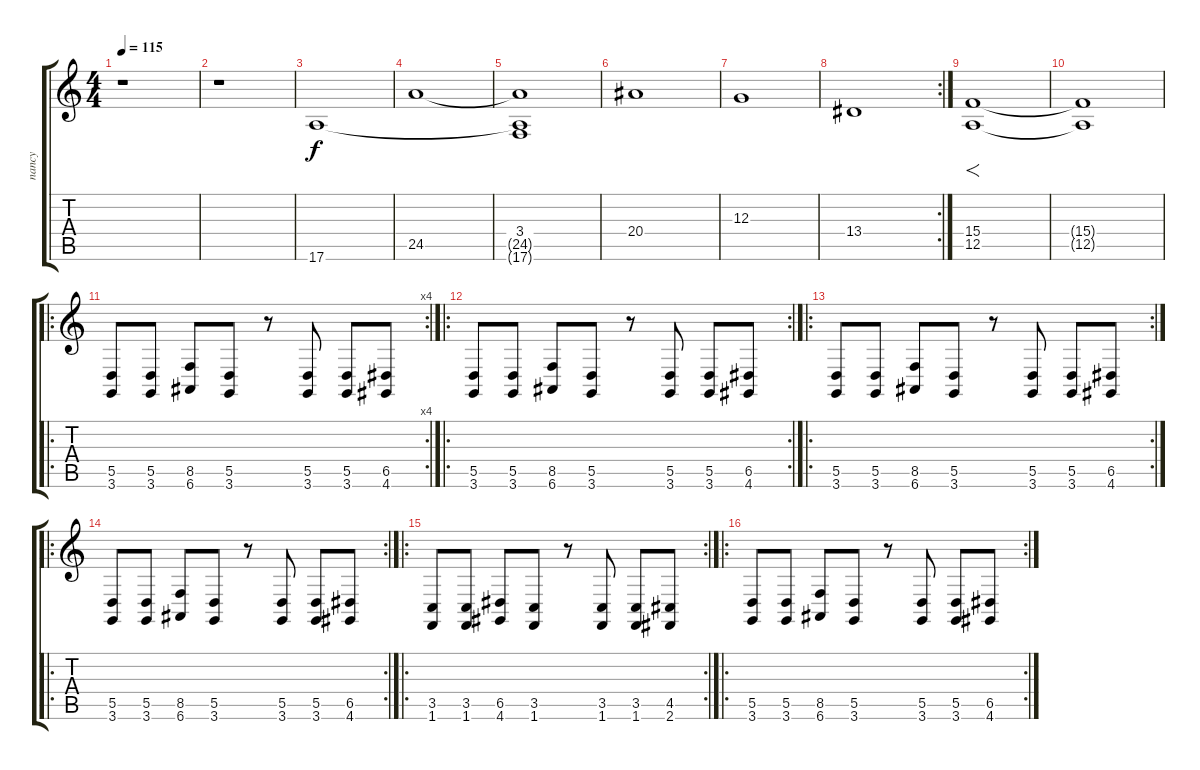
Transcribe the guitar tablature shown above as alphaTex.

\track ("nancy" "nancy") {instrument choiraahs}
\staff {score tabs}
\tuning (E4 B3 G3 D3 A2 E2) {hide}
\ts (4 4)
\tempo 115
\clef g2
\ks c
r.1{dy f} |
r.1 |
17.6.1 |
24.5.1 |
(3.4 24.5{t} 17.6{t}).1 |
20.4.1 |
12.3.1 |
\rc 2
13.4.1 |
(15.4 12.5).1{f} |
(15.4{t} 12.5{t}).1 |
\ro
\rc 4
(5.5 3.6).8 (5.5 3.6).8 (8.5 6.6).8 (5.5 3.6).8 r.8 (5.5 3.6).8 (5.5 3.6).8 (6.5 4.6).8 |
\ro
\rc 2
(5.5 3.6).8 (5.5 3.6).8 (8.5 6.6).8 (5.5 3.6).8 r.8 (5.5 3.6).8 (5.5 3.6).8 (6.5 4.6).8 |
\ro
\rc 2
(5.5 3.6).8 (5.5 3.6).8 (8.5 6.6).8 (5.5 3.6).8 r.8 (5.5 3.6).8 (5.5 3.6).8 (6.5 4.6).8 |
\ro
\rc 2
(5.5 3.6).8 (5.5 3.6).8 (8.5 6.6).8 (5.5 3.6).8 r.8 (5.5 3.6).8 (5.5 3.6).8 (6.5 4.6).8 |
\ro
\rc 2
(3.5 1.6).8 (3.5 1.6).8 (6.5 4.6).8 (3.5 1.6).8 r.8 (3.5 1.6).8 (3.5 1.6).8 (4.5 2.6).8 |
\ro
\rc 2
(5.5 3.6).8 (5.5 3.6).8 (8.5 6.6).8 (5.5 3.6).8 r.8 (5.5 3.6).8 (5.5 3.6).8 (6.5 4.6).8
